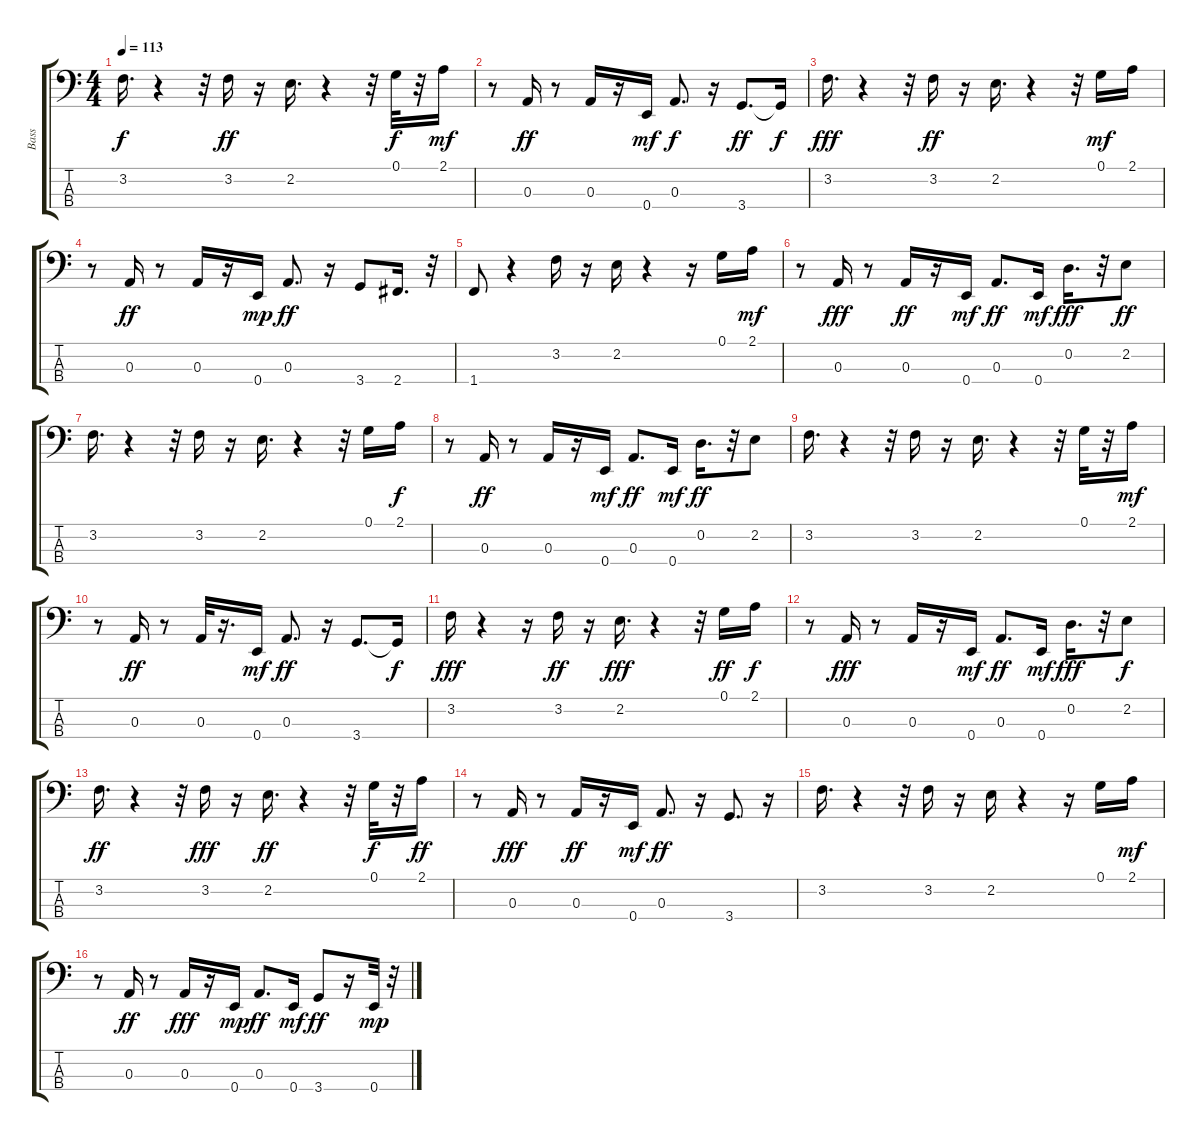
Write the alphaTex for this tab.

\track ("Bass" "Bass") {instrument electricbasspick}
\staff {score tabs}
\tuning (G2 D2 A1 E1) {hide}
\ts (4 4)
\tempo 113
\clef f4
\ks c
3.2.16{d dy f} r.4 r.32 3.2.16{dy ff} r.16 2.2.16{d} r.4 r.32 0.1.32{dy f} r.32 2.1.16{dy mf} |
r.8 0.3.16{dy ff} r.8 0.3.16 r.16 0.4.16{dy mf} 0.3.8{d dy f} r.16 3.4.8{d dy ff} 3.4{t}.16{dy f} |
3.2.16{d dy fff} r.4 r.32 3.2.16{dy ff} r.16 2.2.16{d} r.4 r.32 0.1.16{dy mf} 2.1.16 |
r.8 0.3.16{dy ff} r.8 0.3.16 r.16 0.4.16{dy mp} 0.3.8{d dy ff} r.16 3.4.8 2.4.16{d} r.32 |
1.4.8 r.4 3.2.16 r.16 2.2.16 r.4 r.16 0.1.16 2.1.16{dy mf} |
r.8 0.3.16{dy fff} r.8 0.3.16{dy ff} r.16 0.4.16{dy mf} 0.3.8{d dy ff} 0.4.16{dy mf} 0.2.16{d dy fff} r.32 2.2.8{dy ff} |
3.2.16{d} r.4 r.32 3.2.16 r.16 2.2.16{d} r.4 r.32 0.1.16 2.1.16{dy f} |
r.8 0.3.16{dy ff} r.8 0.3.16 r.16 0.4.16{dy mf} 0.3.8{d dy ff} 0.4.16{dy mf} 0.2.16{d dy ff} r.32 2.2.8 |
3.2.16{d} r.4 r.32 3.2.16 r.16 2.2.16{d} r.4 r.32 0.1.32 r.32 2.1.16{dy mf} |
r.8 0.3.16{dy ff} r.8 0.3.32 r.16{d} 0.4.16{dy mf} 0.3.8{d dy ff} r.16 3.4.8{d} 3.4{t}.16{dy f} |
3.2.16{dy fff} r.4 r.16 3.2.16{dy ff} r.16 2.2.16{d dy fff} r.4 r.32 0.1.16{dy ff} 2.1.16{dy f} |
r.8 0.3.16{dy fff} r.8 0.3.16 r.16 0.4.16{dy mf} 0.3.8{d dy ff} 0.4.16{dy mf} 0.2.16{d dy fff} r.32 2.2.8{dy f} |
3.2.16{d dy ff} r.4 r.32 3.2.16{dy fff} r.16 2.2.16{d dy ff} r.4 r.32 0.1.32{dy f} r.32 2.1.16{dy ff} |
r.8 0.3.16{dy fff} r.8 0.3.16{dy ff} r.16 0.4.16{dy mf} 0.3.8{d dy ff} r.16 3.4.8{d} r.16 |
3.2.16{d} r.4 r.32 3.2.16 r.16 2.2.16 r.4 r.16 0.1.16 2.1.16{dy mf} |
r.8 0.3.16{dy ff} r.8 0.3.16{dy fff} r.16 0.4.16{dy mp} 0.3.8{d dy ff} 0.4.16{dy mf} 3.4.8{dy ff} r.16 0.4.32{dy mp} r.32
